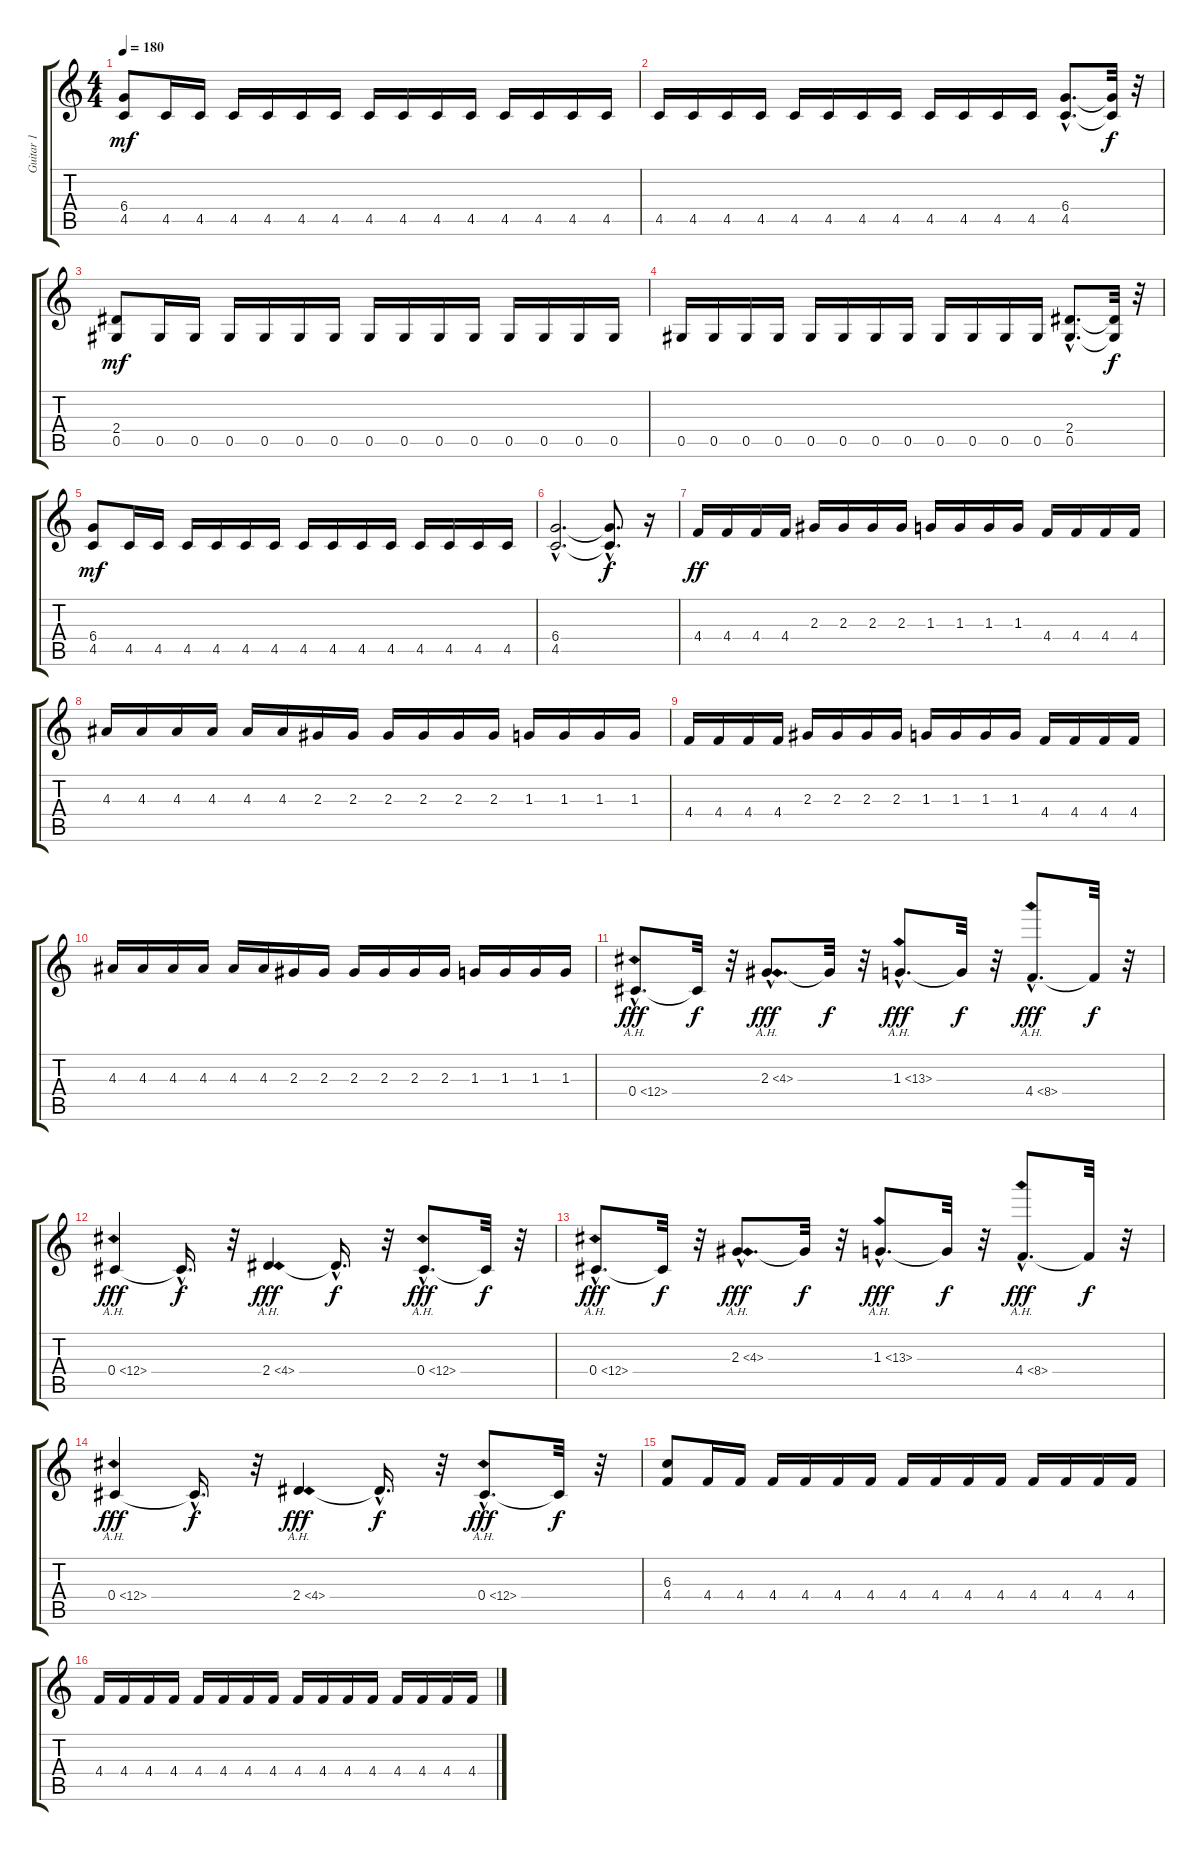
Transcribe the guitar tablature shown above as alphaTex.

\track ("Guitar 1" "Guitar 1") {instrument distortionguitar}
\staff {score tabs}
\tuning (Eb4 Bb3 Gb3 Db3 Ab2 Eb2) {hide}
\ts (4 4)
\tempo 180
\clef g2
\ks c
(6.4 4.5).8{dy mf} 4.5.16 4.5.16 4.5.16 4.5.16 4.5.16 4.5.16 4.5.16 4.5.16 4.5.16 4.5.16 4.5.16 4.5.16 4.5.16 4.5.16 |
4.5.16 4.5.16 4.5.16 4.5.16 4.5.16 4.5.16 4.5.16 4.5.16 4.5.16 4.5.16 4.5.16 4.5.16 (6.4{hac} 4.5{hac}).8{d} (6.4{t} 4.5{t}).32{dy f} r.32 |
(2.4 0.5).8{dy mf} 0.5.16 0.5.16 0.5.16 0.5.16 0.5.16 0.5.16 0.5.16 0.5.16 0.5.16 0.5.16 0.5.16 0.5.16 0.5.16 0.5.16 |
0.5.16 0.5.16 0.5.16 0.5.16 0.5.16 0.5.16 0.5.16 0.5.16 0.5.16 0.5.16 0.5.16 0.5.16 (2.4{hac} 0.5{hac}).8{d} (2.4{t} 0.5{t}).32{dy f} r.32 |
(6.4 4.5).8{dy mf} 4.5.16 4.5.16 4.5.16 4.5.16 4.5.16 4.5.16 4.5.16 4.5.16 4.5.16 4.5.16 4.5.16 4.5.16 4.5.16 4.5.16 |
(6.4{hac} 4.5{hac}).2{d} (6.4{hac t} 4.5{hac t}).8{d dy f} r.16 |
4.4.16{dy ff} 4.4.16 4.4.16 4.4.16 2.3.16 2.3.16 2.3.16 2.3.16 1.3.16 1.3.16 1.3.16 1.3.16 4.4.16 4.4.16 4.4.16 4.4.16 |
4.3.16 4.3.16 4.3.16 4.3.16 4.3.16 4.3.16 2.3.16 2.3.16 2.3.16 2.3.16 2.3.16 2.3.16 1.3.16 1.3.16 1.3.16 1.3.16 |
4.4.16 4.4.16 4.4.16 4.4.16 2.3.16 2.3.16 2.3.16 2.3.16 1.3.16 1.3.16 1.3.16 1.3.16 4.4.16 4.4.16 4.4.16 4.4.16 |
4.3.16 4.3.16 4.3.16 4.3.16 4.3.16 4.3.16 2.3.16 2.3.16 2.3.16 2.3.16 2.3.16 2.3.16 1.3.16 1.3.16 1.3.16 1.3.16 |
0.4{ah 12 hac}.8{d dy fff} 0.4{t}.32{dy f} r.32 2.3{ah 2 hac}.8{d dy fff} 2.3{t}.32{dy f} r.32 1.3{ah 12 hac}.8{d dy fff} 1.3{t}.32{dy f} r.32 4.4{ah 4 hac}.8{d dy fff} 4.4{t}.32{dy f} r.32 |
0.4{ah 12}.4{dy fff} 0.4{hac t}.16{d dy f} r.32 2.4{ah 2}.4{dy fff} 2.4{hac t}.16{d dy f} r.32 0.4{ah 12 hac}.8{d dy fff} 0.4{t}.32{dy f} r.32 |
0.4{ah 12 hac}.8{d dy fff} 0.4{t}.32{dy f} r.32 2.3{ah 2 hac}.8{d dy fff} 2.3{t}.32{dy f} r.32 1.3{ah 12 hac}.8{d dy fff} 1.3{t}.32{dy f} r.32 4.4{ah 4 hac}.8{d dy fff} 4.4{t}.32{dy f} r.32 |
0.4{ah 12}.4{dy fff} 0.4{hac t}.16{d dy f} r.32 2.4{ah 2}.4{dy fff} 2.4{hac t}.16{d dy f} r.32 0.4{ah 12 hac}.8{d dy fff} 0.4{t}.32{dy f} r.32 |
(6.3 4.4).8 4.4.16 4.4.16 4.4.16 4.4.16 4.4.16 4.4.16 4.4.16 4.4.16 4.4.16 4.4.16 4.4.16 4.4.16 4.4.16 4.4.16 |
4.4.16 4.4.16 4.4.16 4.4.16 4.4.16 4.4.16 4.4.16 4.4.16 4.4.16 4.4.16 4.4.16 4.4.16 4.4.16 4.4.16 4.4.16 4.4.16
